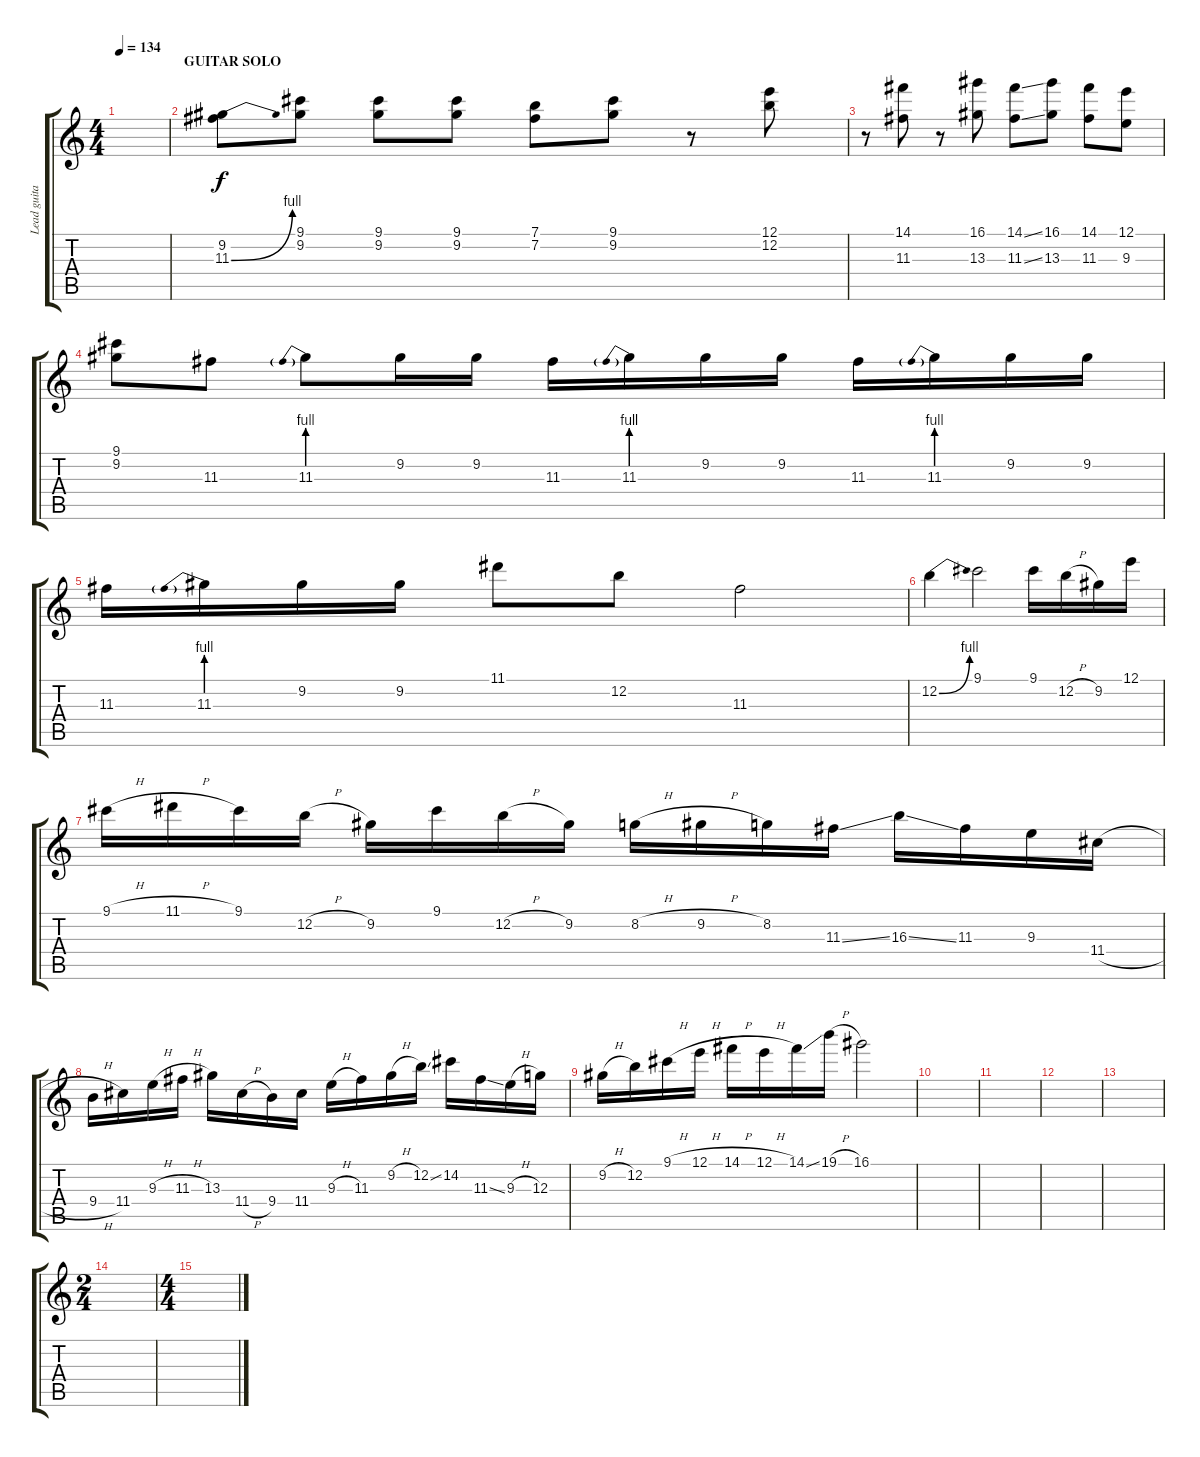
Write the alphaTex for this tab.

\track ("Lead guitar" "Lead guita") {instrument overdrivenguitar}
\staff {score tabs}
\tuning (E4 B3 G3 D3 A2 E2) {hide}
\ts (4 4)
\tempo 134
\clef g2
\ks c
|
\section ("" "GUITAR SOLO")
(9.2 11.3{be (bend 0 0 60 4)}).8 (9.1 9.2).8 (9.1 9.2).8 (9.1 9.2).8 (7.1 7.2).8 (9.1 9.2).8 r.8 (12.1 12.2).8 |
r.8 (14.1 11.3).8 r.8 (16.1 13.3).8 (14.1{ss} 11.3{ss}).8 (16.1 13.3).8 (14.1 11.3).8 (12.1 9.3).8 |
(9.1 9.2).8 11.3.8 11.3{be (prebend 0 4 60 4)}.8 9.2.16 9.2.16 11.3.16 11.3{be (prebend 0 4 60 4)}.16 9.2.16 9.2.16 11.3.16 11.3{be (prebend 0 4 60 4)}.16 9.2.16 9.2.16 |
11.3.16 11.3{be (prebend 0 4 60 4)}.16 9.2.16 9.2.16 11.1.8 12.2.8 11.3.2 |
12.2{be (bend 0 0 60 4)}.4 9.1.2 9.1.16 12.2{h}.16 9.2.16 12.1.16 |
9.1{h}.16 11.1{h}.16 9.1.16 12.2{h}.16 9.2.16 9.1.16 12.2{h}.16 9.2.16 8.2{h}.16 9.2{h}.16 8.2.16 11.3{ss}.16 16.3{ss}.16 11.3.16 9.3.16 11.4{h}.16 |
9.4{h}.16 11.4.16 9.3{h}.16 11.3{h}.16 13.3.16 11.4{h}.16 9.4.16 11.4.16 9.3{h}.16 11.3.16 9.2{h}.16 12.2{ss}.16 14.2.16 11.3{ss}.16 9.3{h}.16 12.3.16 |
9.2{h}.16 12.2.16 9.1{h}.16 12.1{h}.16 14.1{h}.16 12.1{h}.16 14.1{ss}.16 19.1{h}.16 16.1.2 |
|
|
|
|
\ts (2 4)
|
\ts (4 4)
